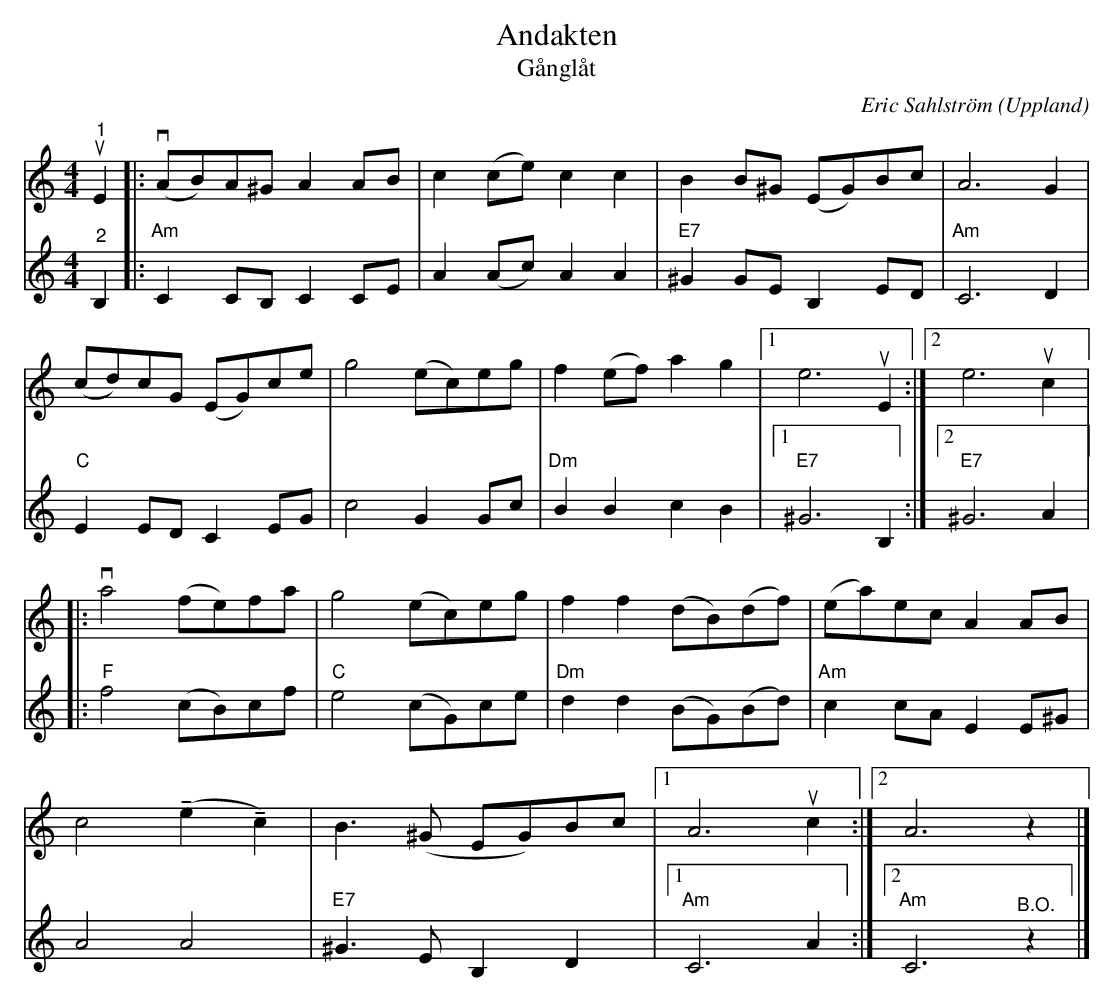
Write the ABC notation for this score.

X:1
T:Andakten
T:Gånglåt
C:Eric Sahlström
O:Uppland
L:1/8
M:4/4
U:t=tenuto
K:Am
V:1
"^1"u E2 |:v (AB)A^G A2 AB | c2 (ce) c2 c2 | B2 B^G (EG)Bc | A6 G2 |
(cd)cG (EG)ce | g4 (ec)eg | f2 (ef) a2 g2 |1 e6u E2 :|2 e6u c2 |:
v a4 (fe)fa | g4 (ec)eg | f2 f2 (dB)(df) | (ea)ec A2 AB |
c4 (te2 tc2) | B3 (^G EG)Bc |1 A6u c2 :|2 A6 z2 |]
V:2
"^2" B,2 |:"Am" C2 CB, C2 CE | A2 (Ac) A2 A2 |"E7" ^G2 GE B,2 ED |"Am" C6 D2 |
"C" E2 ED C2 EG | c4 G2 Gc |"Dm" B2 B2 c2 B2 |1"E7" ^G6 B,2 :|2"E7" ^G6 A2 |:
"F" f4 (cB)cf |"C" e4 (cG)ce |"Dm" d2 d2 (BG)(Bd) | "Am" c2 cA E2 E^G |
A4 A4 |"E7" ^G3 E B,2 D2 |1"Am" C6 A2 :|2"Am" C6"^B.O." z2 |]
